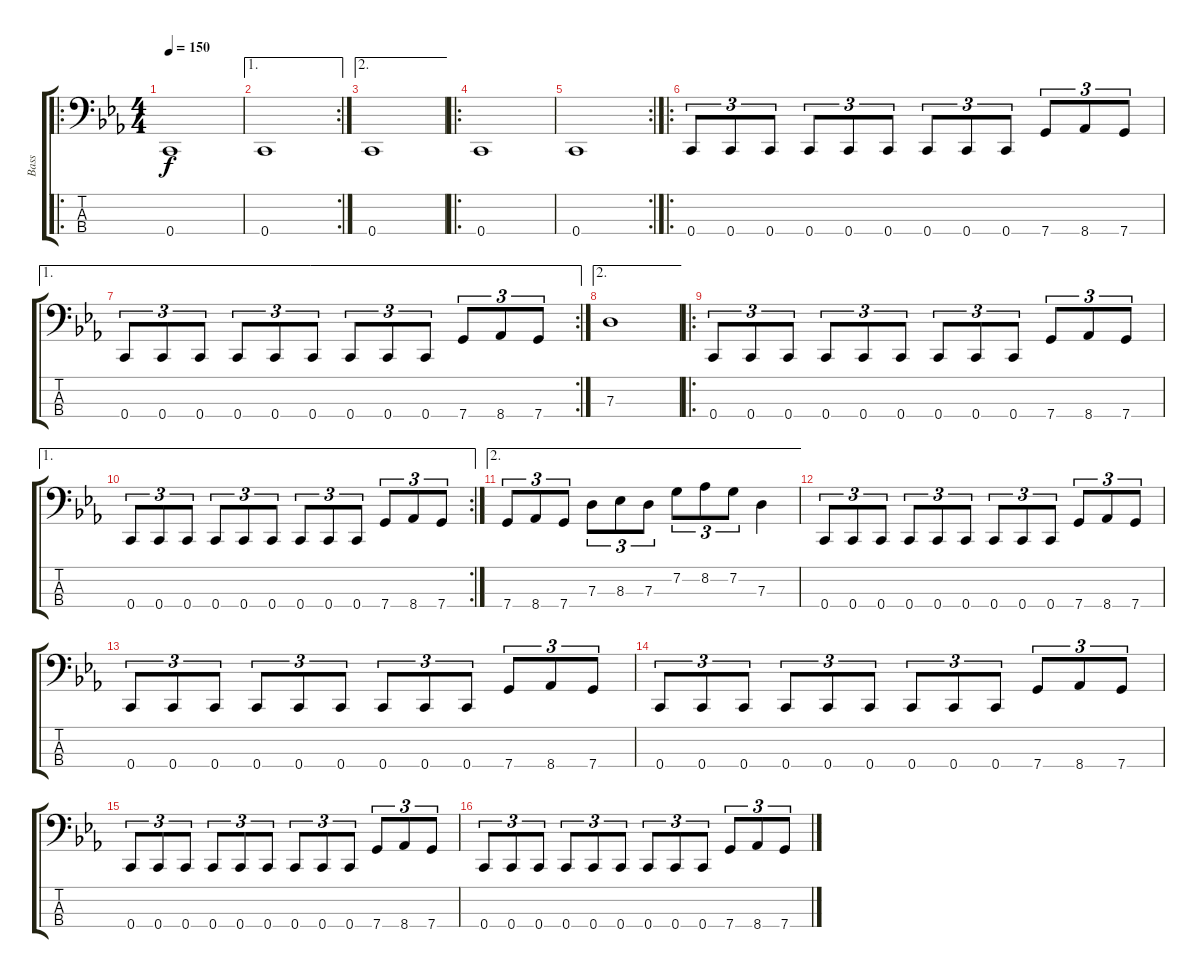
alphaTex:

\track ("Bass" "Bass") {instrument electricbassfinger}
\staff {score tabs}
\tuning (F2 C2 G1 C1) {hide}
\ro
\ts (4 4)
\tempo 150
\clef f4
\ks cminor
0.4.1{dy f} |
\ae 1
\rc 2
0.4.1 |
\ae 2
0.4.1 |
\ro
0.4.1 |
\rc 2
0.4.1 |
\ro
0.4.8{tu (3 2)} 0.4.8{tu (3 2)} 0.4.8{tu (3 2)} 0.4.8{tu (3 2)} 0.4.8{tu (3 2)} 0.4.8{tu (3 2)} 0.4.8{tu (3 2)} 0.4.8{tu (3 2)} 0.4.8{tu (3 2)} 7.4.8{tu (3 2)} 8.4.8{tu (3 2)} 7.4.8{tu (3 2)} |
\ae 1
\rc 2
0.4.8{tu (3 2)} 0.4.8{tu (3 2)} 0.4.8{tu (3 2)} 0.4.8{tu (3 2)} 0.4.8{tu (3 2)} 0.4.8{tu (3 2)} 0.4.8{tu (3 2)} 0.4.8{tu (3 2)} 0.4.8{tu (3 2)} 7.4.8{tu (3 2)} 8.4.8{tu (3 2)} 7.4.8{tu (3 2)} |
\ae 2
7.3.1 |
\ro
0.4.8{tu (3 2)} 0.4.8{tu (3 2)} 0.4.8{tu (3 2)} 0.4.8{tu (3 2)} 0.4.8{tu (3 2)} 0.4.8{tu (3 2)} 0.4.8{tu (3 2)} 0.4.8{tu (3 2)} 0.4.8{tu (3 2)} 7.4.8{tu (3 2)} 8.4.8{tu (3 2)} 7.4.8{tu (3 2)} |
\ae 1
\rc 2
0.4.8{tu (3 2)} 0.4.8{tu (3 2)} 0.4.8{tu (3 2)} 0.4.8{tu (3 2)} 0.4.8{tu (3 2)} 0.4.8{tu (3 2)} 0.4.8{tu (3 2)} 0.4.8{tu (3 2)} 0.4.8{tu (3 2)} 7.4.8{tu (3 2)} 8.4.8{tu (3 2)} 7.4.8{tu (3 2)} |
\ae 2
7.4.8{tu (3 2)} 8.4.8{tu (3 2)} 7.4.8{tu (3 2)} 7.3.8{tu (3 2)} 8.3.8{tu (3 2)} 7.3.8{tu (3 2)} 7.2.8{tu (3 2)} 8.2.8{tu (3 2)} 7.2.8{tu (3 2)} 7.3.4 |
0.4.8{tu (3 2)} 0.4.8{tu (3 2)} 0.4.8{tu (3 2)} 0.4.8{tu (3 2)} 0.4.8{tu (3 2)} 0.4.8{tu (3 2)} 0.4.8{tu (3 2)} 0.4.8{tu (3 2)} 0.4.8{tu (3 2)} 7.4.8{tu (3 2)} 8.4.8{tu (3 2)} 7.4.8{tu (3 2)} |
0.4.8{tu (3 2)} 0.4.8{tu (3 2)} 0.4.8{tu (3 2)} 0.4.8{tu (3 2)} 0.4.8{tu (3 2)} 0.4.8{tu (3 2)} 0.4.8{tu (3 2)} 0.4.8{tu (3 2)} 0.4.8{tu (3 2)} 7.4.8{tu (3 2)} 8.4.8{tu (3 2)} 7.4.8{tu (3 2)} |
0.4.8{tu (3 2)} 0.4.8{tu (3 2)} 0.4.8{tu (3 2)} 0.4.8{tu (3 2)} 0.4.8{tu (3 2)} 0.4.8{tu (3 2)} 0.4.8{tu (3 2)} 0.4.8{tu (3 2)} 0.4.8{tu (3 2)} 7.4.8{tu (3 2)} 8.4.8{tu (3 2)} 7.4.8{tu (3 2)} |
0.4.8{tu (3 2)} 0.4.8{tu (3 2)} 0.4.8{tu (3 2)} 0.4.8{tu (3 2)} 0.4.8{tu (3 2)} 0.4.8{tu (3 2)} 0.4.8{tu (3 2)} 0.4.8{tu (3 2)} 0.4.8{tu (3 2)} 7.4.8{tu (3 2)} 8.4.8{tu (3 2)} 7.4.8{tu (3 2)} |
0.4.8{tu (3 2)} 0.4.8{tu (3 2)} 0.4.8{tu (3 2)} 0.4.8{tu (3 2)} 0.4.8{tu (3 2)} 0.4.8{tu (3 2)} 0.4.8{tu (3 2)} 0.4.8{tu (3 2)} 0.4.8{tu (3 2)} 7.4.8{tu (3 2)} 8.4.8{tu (3 2)} 7.4.8{tu (3 2)}
